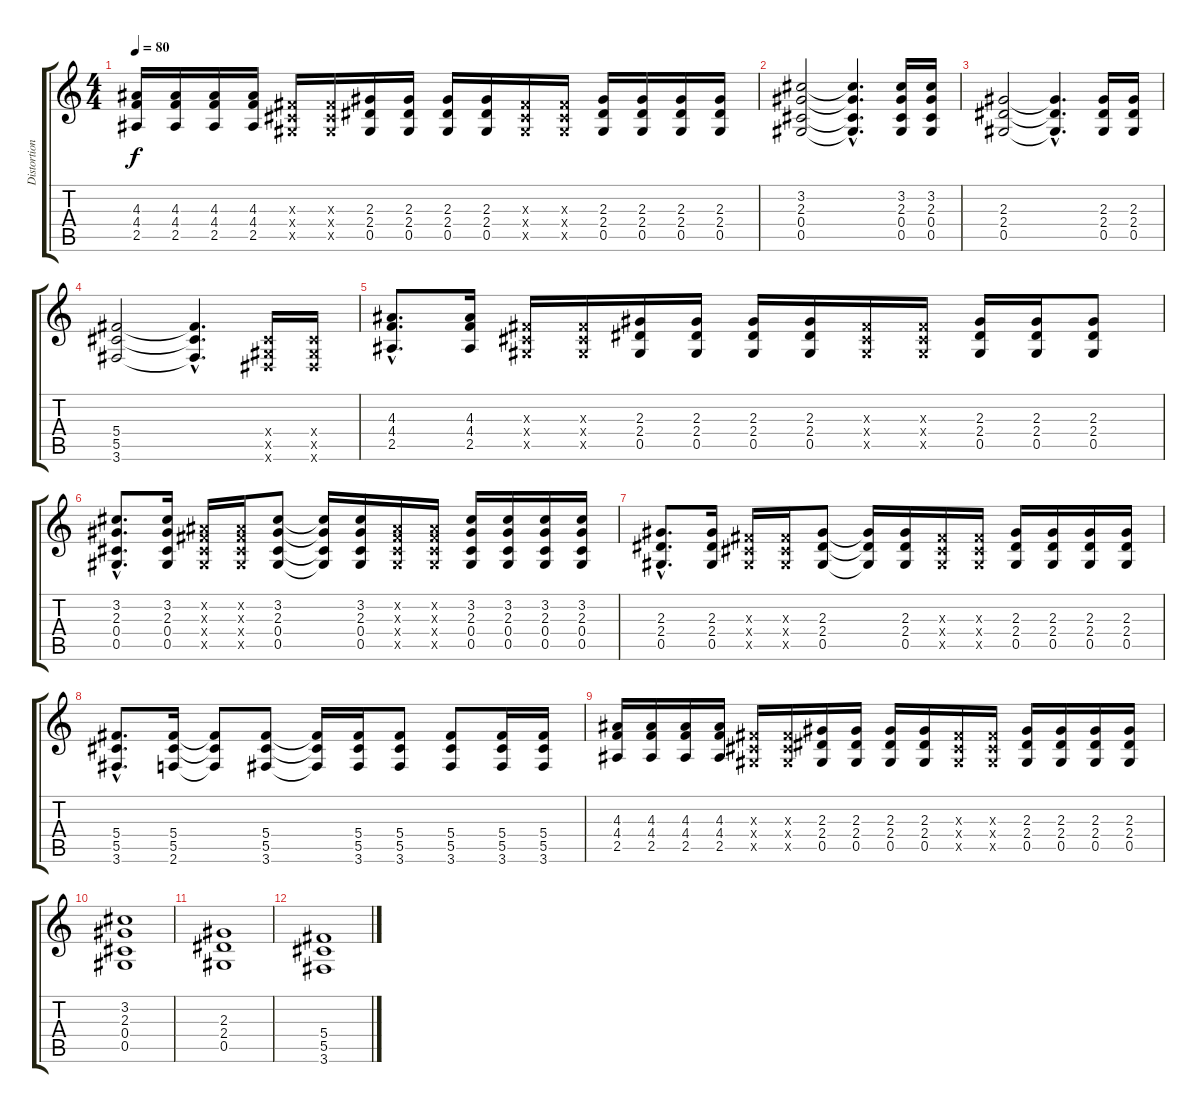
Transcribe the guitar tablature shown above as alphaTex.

\track ("Distortion Guitar" "Distortion") {instrument distortionguitar}
\staff {score tabs}
\tuning (Eb4 Bb3 Gb3 Db3 Ab2 Eb2) {hide}
\ts (4 4)
\tempo 80
\clef g2
\ks c
(4.3 4.4 2.5).16{dy f} (4.3 4.4 2.5).16 (4.3 4.4 2.5).16 (4.3 4.4 2.5).16 (0.3{x} 0.4{x} 0.5{x}).16 (0.3{x} 0.4{x} 0.5{x}).16 (2.3 2.4 0.5).16 (2.3 2.4 0.5).16 (2.3 2.4 0.5).16 (2.3 2.4 0.5).16 (0.3{x} 0.4{x} 0.5{x}).16 (0.3{x} 0.4{x} 0.5{x}).16 (2.3 2.4 0.5).16 (2.3 2.4 0.5).16 (2.3 2.4 0.5).16 (2.3 2.4 0.5).16 |
(3.2 2.3 0.4 0.5).2 (3.2{hac t} 2.3{hac t} 0.4{hac t} 0.5{hac t}).4{d} (3.2 2.3 0.4 0.5).16 (3.2 2.3 0.4 0.5).16 |
(2.3 2.4 0.5).2 (2.3{hac t} 2.4{hac t} 0.5{hac t}).4{d} (2.3 2.4 0.5).16 (2.3 2.4 0.5).16 |
(5.4 5.5 3.6).2 (5.4{hac t} 5.5{hac t} 3.6{hac t}).4{d} (0.4{x} 0.5{x} 0.6{x}).16 (0.4{x} 0.5{x} 0.6{x}).16 |
(4.3{hac} 4.4{hac} 2.5{hac}).8{d} (4.3 4.4 2.5).16 (0.3{x} 0.4{x} 0.5{x}).16 (0.3{x} 0.4{x} 0.5{x}).16 (2.3 2.4 0.5).16 (2.3 2.4 0.5).16 (2.3 2.4 0.5).16 (2.3 2.4 0.5).16 (0.3{x} 0.4{x} 0.5{x}).16 (0.3{x} 0.4{x} 0.5{x}).16 (2.3 2.4 0.5).16 (2.3 2.4 0.5).16 (2.3 2.4 0.5).8 |
(3.2{hac} 2.3{hac} 0.4{hac} 0.5{hac}).8{d} (3.2 2.3 0.4 0.5).16 (0.2{x} 0.3{x} 0.4{x} 0.5{x}).16 (0.2{x} 0.3{x} 0.4{x} 0.5{x}).16 (3.2 2.3 0.4 0.5).8 (3.2{t} 2.3{t} 0.4{t} 0.5{t}).16 (3.2 2.3 0.4 0.5).16 (0.2{x} 0.3{x} 0.4{x} 0.5{x}).16 (0.2{x} 0.3{x} 0.4{x} 0.5{x}).16 (3.2 2.3 0.4 0.5).16 (3.2 2.3 0.4 0.5).16 (3.2 2.3 0.4 0.5).16 (3.2 2.3 0.4 0.5).16 |
(2.3{hac} 2.4{hac} 0.5{hac}).8{d} (2.3 2.4 0.5).16 (0.3{x} 0.4{x} 0.5{x}).16 (0.3{x} 0.4{x} 0.5{x}).16 (2.3 2.4 0.5).8 (2.3{t} 2.4{t} 0.5{t}).16 (2.3 2.4 0.5).16 (0.3{x} 0.4{x} 0.5{x}).16 (0.3{x} 0.4{x} 0.5{x}).16 (2.3 2.4 0.5).16 (2.3 2.4 0.5).16 (2.3 2.4 0.5).16 (2.3 2.4 0.5).16 |
(5.4{hac} 5.5{hac} 3.6{hac}).8{d} (5.4 5.5 2.6).16 (5.4{t} 5.5{t} 2.6{t}).8 (5.4 5.5 3.6).8 (5.4{t} 5.5{t} 3.6{t}).16 (5.4 5.5 3.6).16 (5.4 5.5 3.6).8 (5.4 5.5 3.6).8 (5.4 5.5 3.6).16 (5.4 5.5 3.6).16 |
(4.3 4.4 2.5).16 (4.3 4.4 2.5).16 (4.3 4.4 2.5).16 (4.3 4.4 2.5).16 (0.3{x} 0.4{x} 0.5{x}).16 (0.3{x} 0.4{x} 0.5{x}).16 (2.3 2.4 0.5).16 (2.3 2.4 0.5).16 (2.3 2.4 0.5).16 (2.3 2.4 0.5).16 (0.3{x} 0.4{x} 0.5{x}).16 (0.3{x} 0.4{x} 0.5{x}).16 (2.3 2.4 0.5).16 (2.3 2.4 0.5).16 (2.3 2.4 0.5).16 (2.3 2.4 0.5).16 |
(3.2 2.3 0.4 0.5).1 |
(2.3 2.4 0.5).1 |
(5.4 5.5 3.6).1
